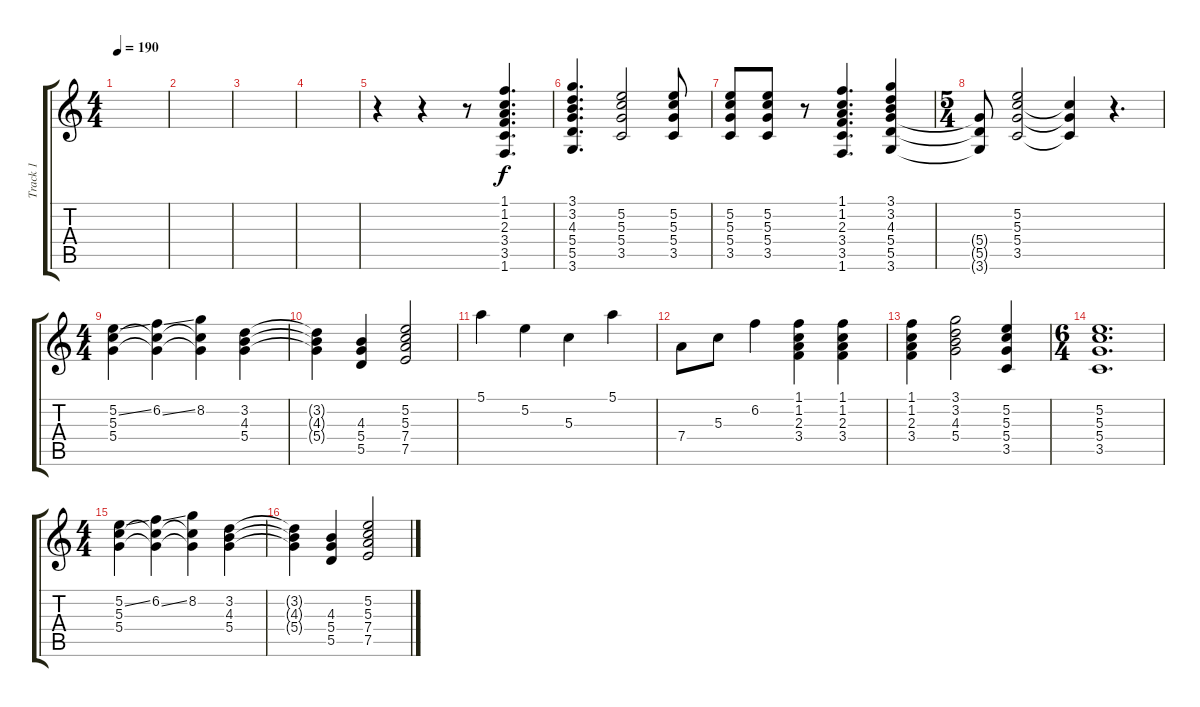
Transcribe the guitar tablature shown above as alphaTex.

\track ("Track 1" "Track 1") {instrument electricguitarclean}
\staff {score tabs}
\tuning (E4 B3 G3 D3 A2 E2) {hide}
\ts (4 4)
\tempo 190
\clef g2
\ks c
|
|
|
|
r.4 r.4 r.8 (1.1 1.2 2.3 3.4 3.5 1.6).4{d} |
(3.1 3.2 4.3 5.4 5.5 3.6).4{d} (5.2 5.3 5.4 3.5).2 (5.2 5.3 5.4 3.5).8 |
(5.2 5.3 5.4 3.5).8 (5.2 5.3 5.4 3.5).8 r.8 (1.1 1.2 2.3 3.4 3.5 1.6).4{d} (3.1 3.2 4.3 5.4 5.5 3.6).4 |
\ts (5 4)
(5.4{t} 5.5{t} 3.6{t}).8 (5.2 5.3 5.4 3.5).2 (5.3{t} 5.4{t} 3.5{t}).4 r.4{d} |
\ts (4 4)
(5.2{ss} 5.3 5.4).4 (6.2{ss} 5.3{t} 5.4{t}).4 (8.2 5.3{t} 5.4{t}).4 (3.2 4.3 5.4).4 |
(3.2{t} 4.3{t} 5.4{t}).4 (4.3 5.4 5.5).4 (5.2 5.3 7.4 7.5).2 |
5.1.4 5.2.4 5.3.4 5.1.4 |
7.4.8 5.3.8 6.2.4 (1.1 1.2 2.3 3.4).4 (1.1 1.2 2.3 3.4).4 |
(1.1 1.2 2.3 3.4).4 (3.1 3.2 4.3 5.4).2 (5.2 5.3 5.4 3.5).4 |
\ts (6 4)
(5.2 5.3 5.4 3.5).1{d} |
\ts (4 4)
(5.2{ss} 5.3 5.4).4 (6.2{ss} 5.3{t} 5.4{t}).4 (8.2 5.3{t} 5.4{t}).4 (3.2 4.3 5.4).4 |
(3.2{t} 4.3{t} 5.4{t}).4 (4.3 5.4 5.5).4 (5.2 5.3 7.4 7.5).2
